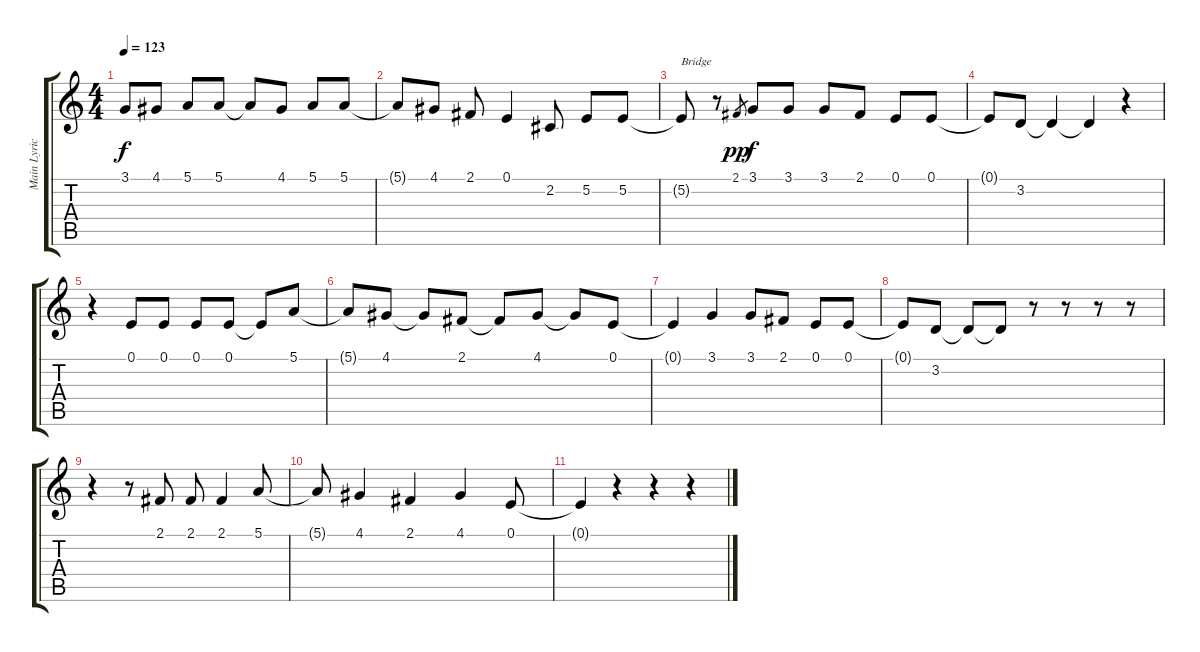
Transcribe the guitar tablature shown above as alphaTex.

\track ("Main Lyrics" "Main Lyric") {instrument altosax}
\staff {score tabs}
\tuning (E4 B3 G3 D3 A2 E2) {hide}
\ts (4 4)
\tempo 123
\clef g2
\ks c
3.1{t}.8{dy f} 4.1.8 5.1.8 5.1.8 5.1{t}.8 4.1.8 5.1.8 5.1.8 |
5.1{t}.8 4.1.8 2.1.8 0.1.4 2.2.8 5.2.8 5.2.8 |
5.2{t}.8{txt "Bridge"} r.8 2.1.8{gr dy pp} 3.1.8{dy f} 3.1.8 3.1.8 2.1.8 0.1.8 0.1.8 |
0.1{t}.8 3.2.8 3.2{t}.4 3.2{t}.4 r.4 |
r.4 0.1.8 0.1.8 0.1.8 0.1.8 0.1{t}.8 5.1.8 |
5.1{t}.8 4.1.8 4.1{t}.8 2.1.8 2.1{t}.8 4.1.8 4.1{t}.8 0.1.8 |
0.1{t}.4 3.1.4 3.1.8 2.1.8 0.1.8 0.1.8 |
0.1{t}.8 3.2.8 3.2{t}.8 3.2{t}.8 r.8 r.8 r.8 r.8 |
r.4 r.8 2.1.8 2.1.8 2.1.4 5.1.8 |
5.1{t}.8 4.1.4 2.1.4 4.1.4 0.1.8 |
0.1{t}.4 r.4 r.4 r.4
